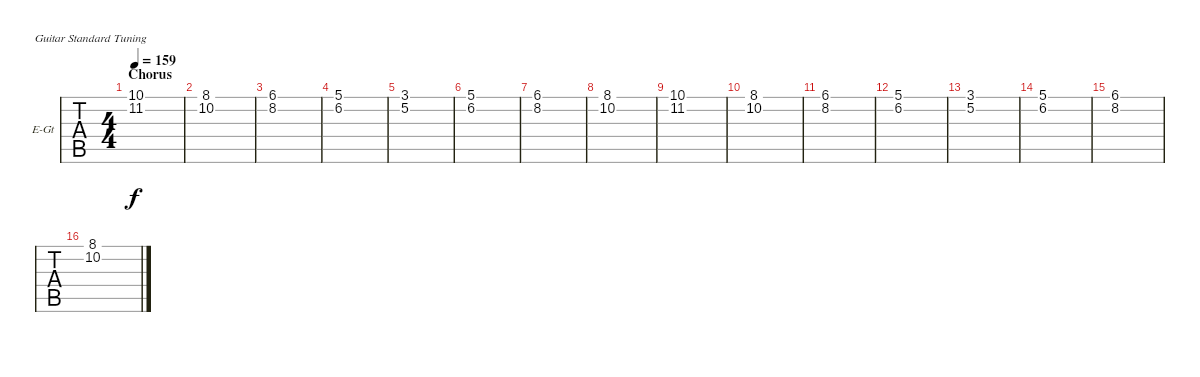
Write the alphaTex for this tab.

\bracketExtendMode groupsimilarinstruments
\firstSystemTrackNameOrientation horizontal
\otherSystemsTrackNameOrientation horizontal
\track ("Albert" "E-Gt") {instrument overdrivenguitar}
\staff {tabs}
\tuning (E4 B3 G3 D3 A2 E2)
\ts (4 4)
\section ("" "Chorus")
\tempo 159
\clef g2
\ks c
(10.1 11.2).1{dy f} |
(8.1 10.2).1 |
(6.1 8.2).1 |
(5.1 6.2).1 |
(3.1 5.2).1 |
(5.1 6.2).1 |
(6.1 8.2).1 |
(8.1 10.2).1 |
(10.1 11.2).1 |
(8.1 10.2).1 |
(6.1 8.2).1 |
(5.1 6.2).1 |
(3.1 5.2).1 |
(5.1 6.2).1 |
(6.1 8.2).1 |
(8.1 10.2).1
